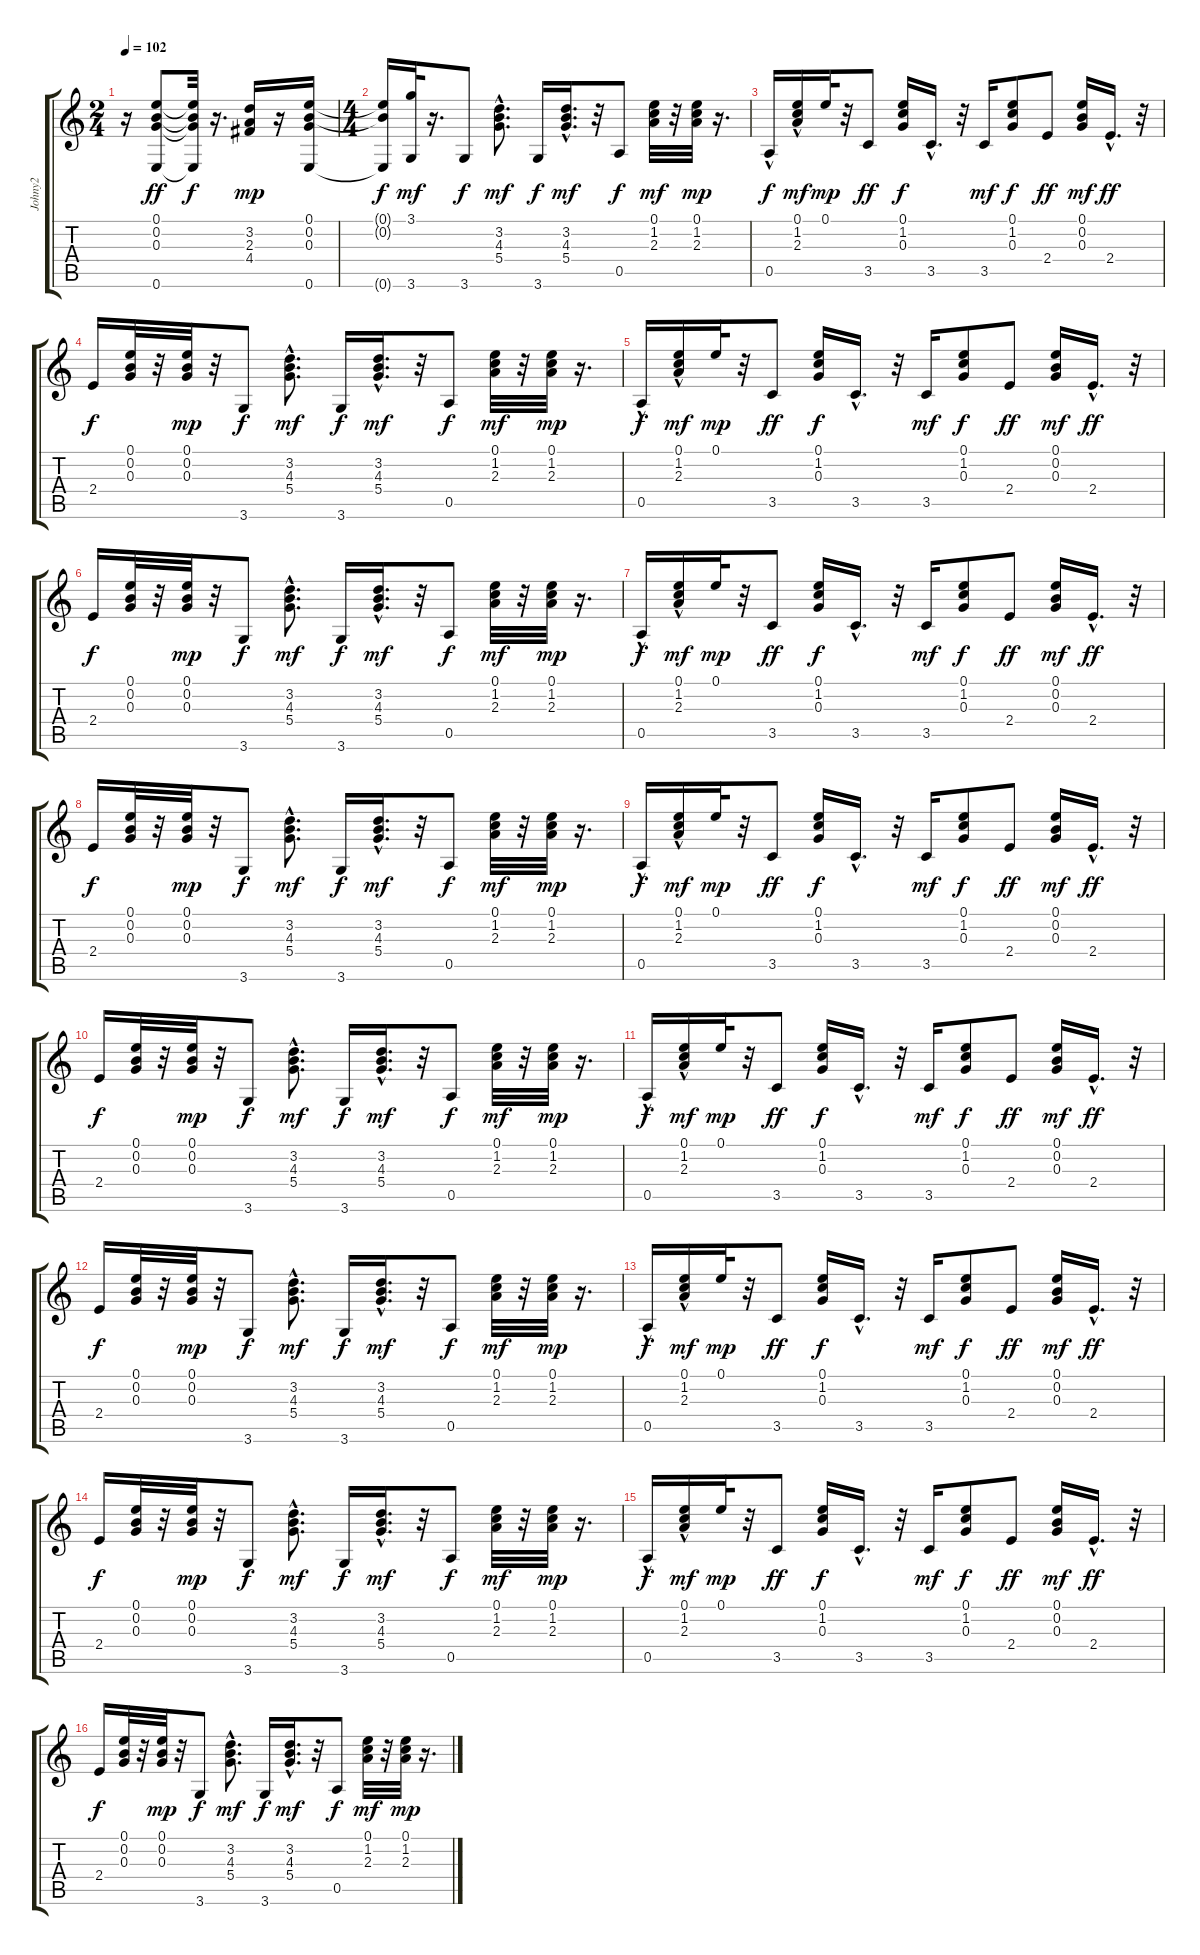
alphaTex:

\track ("Johny2" "Johny2") {instrument acousticguitarsteel}
\staff {score tabs}
\tuning (E4 B3 G3 D3 A2 E2) {hide}
\ts (2 4)
\tempo 102
\clef g2
\ks c
r.16{dy ppp} (0.1 0.2 0.3 0.6).8{dy ff} (0.1{t} 0.2{t} 0.3{t} 0.6{t}).32{dy f} r.16{d} (3.2 2.3 4.4).16{dy mp} r.16 (0.1 0.2 0.3 0.6).16 |
\ts (4 4)
(0.1{t} 0.2{t} 0.6{t}).16{dy f} (3.1 3.6).32{dy mf} r.16{d} 3.6.8{dy f} (3.2 4.3{hac} 5.4{hac}).8{d dy mf} 3.6.16{dy f} (3.2{hac} 4.3{hac} 5.4{hac}).16{d dy mf} r.32 0.5.8{dy f} (0.1 1.2 2.3).32{dy mf} r.32 (0.1 1.2 2.3).32{dy mp} r.16{d} |
0.5{hac}.16{dy f} (0.1 1.2{hac} 2.3{hac}).16{dy mf} 0.1.32{dy mp} r.32 3.5.8{dy ff} (0.1 1.2 0.3).16{dy f} 3.5{hac}.16{d} r.32 3.5.16{dy mf} (0.1 1.2 0.3).8{dy f} 2.4.8{dy ff} (0.1 0.2 0.3).16{dy mf} 2.4{hac}.16{d dy ff} r.32 |
2.4.16{dy f} (0.1 0.2 0.3).32 r.32 (0.1 0.2 0.3).32{dy mp} r.32 3.6.8{dy f} (3.2 4.3{hac} 5.4{hac}).8{d dy mf} 3.6.16{dy f} (3.2{hac} 4.3{hac} 5.4{hac}).16{d dy mf} r.32 0.5.8{dy f} (0.1 1.2 2.3).32{dy mf} r.32 (0.1 1.2 2.3).32{dy mp} r.16{d} |
0.5{hac}.16{dy f} (0.1 1.2{hac} 2.3{hac}).16{dy mf} 0.1.32{dy mp} r.32 3.5.8{dy ff} (0.1 1.2 0.3).16{dy f} 3.5{hac}.16{d} r.32 3.5.16{dy mf} (0.1 1.2 0.3).8{dy f} 2.4.8{dy ff} (0.1 0.2 0.3).16{dy mf} 2.4{hac}.16{d dy ff} r.32 |
2.4.16{dy f} (0.1 0.2 0.3).32 r.32 (0.1 0.2 0.3).32{dy mp} r.32 3.6.8{dy f} (3.2 4.3{hac} 5.4{hac}).8{d dy mf} 3.6.16{dy f} (3.2{hac} 4.3{hac} 5.4{hac}).16{d dy mf} r.32 0.5.8{dy f} (0.1 1.2 2.3).32{dy mf} r.32 (0.1 1.2 2.3).32{dy mp} r.16{d} |
0.5{hac}.16{dy f} (0.1 1.2{hac} 2.3{hac}).16{dy mf} 0.1.32{dy mp} r.32 3.5.8{dy ff} (0.1 1.2 0.3).16{dy f} 3.5{hac}.16{d} r.32 3.5.16{dy mf} (0.1 1.2 0.3).8{dy f} 2.4.8{dy ff} (0.1 0.2 0.3).16{dy mf} 2.4{hac}.16{d dy ff} r.32 |
2.4.16{dy f} (0.1 0.2 0.3).32 r.32 (0.1 0.2 0.3).32{dy mp} r.32 3.6.8{dy f} (3.2 4.3{hac} 5.4{hac}).8{d dy mf} 3.6.16{dy f} (3.2{hac} 4.3{hac} 5.4{hac}).16{d dy mf} r.32 0.5.8{dy f} (0.1 1.2 2.3).32{dy mf} r.32 (0.1 1.2 2.3).32{dy mp} r.16{d} |
0.5{hac}.16{dy f} (0.1 1.2{hac} 2.3{hac}).16{dy mf} 0.1.32{dy mp} r.32 3.5.8{dy ff} (0.1 1.2 0.3).16{dy f} 3.5{hac}.16{d} r.32 3.5.16{dy mf} (0.1 1.2 0.3).8{dy f} 2.4.8{dy ff} (0.1 0.2 0.3).16{dy mf} 2.4{hac}.16{d dy ff} r.32 |
2.4.16{dy f} (0.1 0.2 0.3).32 r.32 (0.1 0.2 0.3).32{dy mp} r.32 3.6.8{dy f} (3.2 4.3{hac} 5.4{hac}).8{d dy mf} 3.6.16{dy f} (3.2{hac} 4.3{hac} 5.4{hac}).16{d dy mf} r.32 0.5.8{dy f} (0.1 1.2 2.3).32{dy mf} r.32 (0.1 1.2 2.3).32{dy mp} r.16{d} |
0.5{hac}.16{dy f} (0.1 1.2{hac} 2.3{hac}).16{dy mf} 0.1.32{dy mp} r.32 3.5.8{dy ff} (0.1 1.2 0.3).16{dy f} 3.5{hac}.16{d} r.32 3.5.16{dy mf} (0.1 1.2 0.3).8{dy f} 2.4.8{dy ff} (0.1 0.2 0.3).16{dy mf} 2.4{hac}.16{d dy ff} r.32 |
2.4.16{dy f} (0.1 0.2 0.3).32 r.32 (0.1 0.2 0.3).32{dy mp} r.32 3.6.8{dy f} (3.2 4.3{hac} 5.4{hac}).8{d dy mf} 3.6.16{dy f} (3.2{hac} 4.3{hac} 5.4{hac}).16{d dy mf} r.32 0.5.8{dy f} (0.1 1.2 2.3).32{dy mf} r.32 (0.1 1.2 2.3).32{dy mp} r.16{d} |
0.5{hac}.16{dy f} (0.1 1.2{hac} 2.3{hac}).16{dy mf} 0.1.32{dy mp} r.32 3.5.8{dy ff} (0.1 1.2 0.3).16{dy f} 3.5{hac}.16{d} r.32 3.5.16{dy mf} (0.1 1.2 0.3).8{dy f} 2.4.8{dy ff} (0.1 0.2 0.3).16{dy mf} 2.4{hac}.16{d dy ff} r.32 |
2.4.16{dy f} (0.1 0.2 0.3).32 r.32 (0.1 0.2 0.3).32{dy mp} r.32 3.6.8{dy f} (3.2 4.3{hac} 5.4{hac}).8{d dy mf} 3.6.16{dy f} (3.2{hac} 4.3{hac} 5.4{hac}).16{d dy mf} r.32 0.5.8{dy f} (0.1 1.2 2.3).32{dy mf} r.32 (0.1 1.2 2.3).32{dy mp} r.16{d} |
0.5{hac}.16{dy f} (0.1 1.2{hac} 2.3{hac}).16{dy mf} 0.1.32{dy mp} r.32 3.5.8{dy ff} (0.1 1.2 0.3).16{dy f} 3.5{hac}.16{d} r.32 3.5.16{dy mf} (0.1 1.2 0.3).8{dy f} 2.4.8{dy ff} (0.1 0.2 0.3).16{dy mf} 2.4{hac}.16{d dy ff} r.32 |
2.4.16{dy f} (0.1 0.2 0.3).32 r.32 (0.1 0.2 0.3).32{dy mp} r.32 3.6.8{dy f} (3.2 4.3{hac} 5.4{hac}).8{d dy mf} 3.6.16{dy f} (3.2{hac} 4.3{hac} 5.4{hac}).16{d dy mf} r.32 0.5.8{dy f} (0.1 1.2 2.3).32{dy mf} r.32 (0.1 1.2 2.3).32{dy mp} r.16{d}
